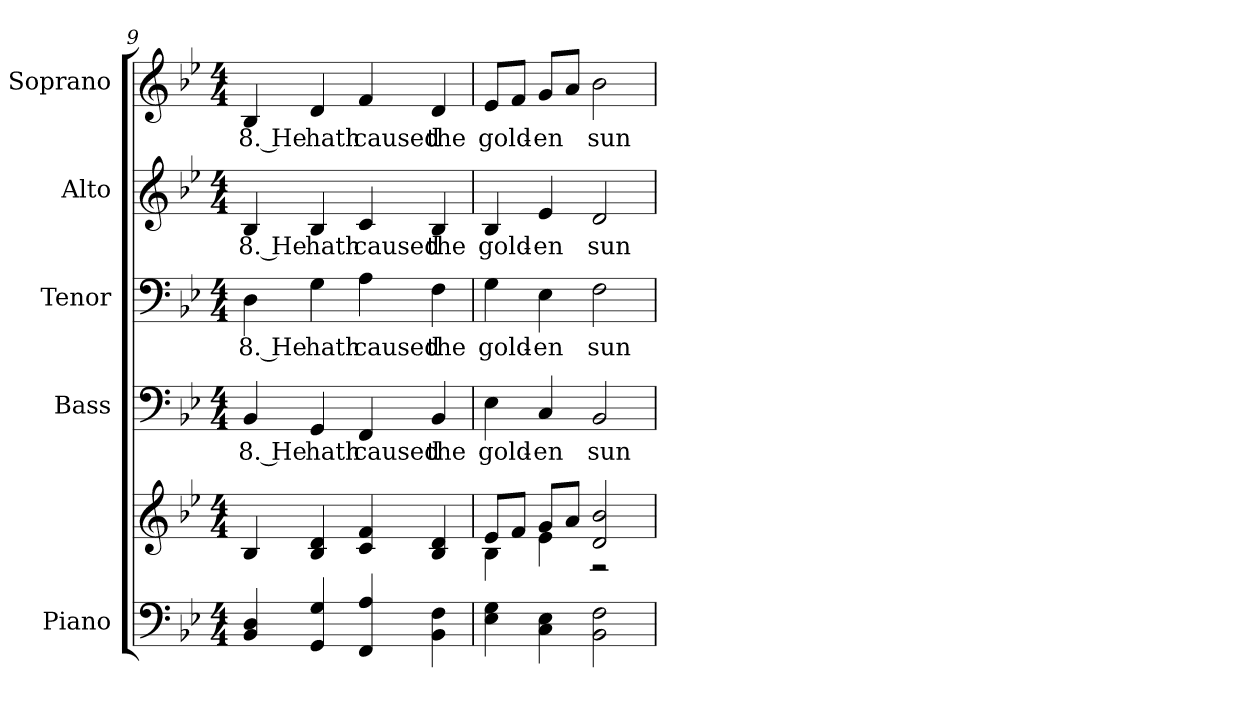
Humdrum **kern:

**kern	**kern	**kern	**text	**kern	**text	**kern	**text	**kern	**text
*part5	*part5	*part4	*part4	*part3	*part3	*part2	*part2	*part1	*part1
*staff6	*staff5	*staff4	*staff4	*staff3	*staff3	*staff2	*staff2	*staff1	*staff1
*I"Piano	*	*I"Bass	*	*I"Tenor	*	*I"Alto	*	*I"Soprano	*
*I'Pno.	*	*I'B.	*	*I'T.	*	*I'A.	*	*I'S.	*
!!LO:PB:g=z
*clefF4	*clefG2	*clefF4	*	*clefF4	*	*clefG2	*	*clefG2	*
*k[b-e-]	*k[b-e-]	*k[b-e-]	*	*k[b-e-]	*	*k[b-e-]	*	*k[b-e-]	*
*B-:	*B-:	*B-:	*	*B-:	*	*B-:	*	*B-:	*
*M4/4	*M4/4	*M4/4	*	*M4/4	*	*M4/4	*	*M4/4	*
=9	=9	=9	=9	=9	=9	=9	=9	=9	=9
!	!	!	!LO:LY:b:color=#000000	!	!	!	!	!	!
!	!	!	!	!	!LO:LY:b:color=#000000	!	!	!	!
!	!	!	!	!	!	!	!LO:LY:b:color=#000000	!	!
!	!	!	!	!	!	!	!	!	!LO:LY:b:color=#000000
4BB-i/ 4Di	4B-i/	4BB-i/	8. He	4Di\	8. He	4B-i/	8. He	4B-i/	8. He
!	!	!	!LO:LY:b:color=#000000	!	!	!	!	!	!
!	!	!	!	!	!LO:LY:b:color=#000000	!	!	!	!
!	!	!	!	!	!	!	!LO:LY:b:color=#000000	!	!
!	!	!	!	!	!	!	!	!	!LO:LY:b:color=#000000
4GGi/ 4Gi	4B-i/ 4di	4GGi/	hath	4Gi\	hath	4B-i/	hath	4di/	hath
!	!	!	!LO:LY:b:color=#000000	!	!	!	!	!	!
!	!	!	!	!	!LO:LY:b:color=#000000	!	!	!	!
!	!	!	!	!	!	!	!LO:LY:b:color=#000000	!	!
!	!	!	!	!	!	!	!	!	!LO:LY:b:color=#000000
4FFi/ 4Ai	4ci/ 4fi	4FFi/	caused	4Ai\	caused	4ci/	caused	4fi/	caused
!	!	!	!LO:LY:b:color=#000000	!	!	!	!	!	!
!	!	!	!	!	!LO:LY:b:color=#000000	!	!	!	!
!	!	!	!	!	!	!	!LO:LY:b:color=#000000	!	!
!	!	!	!	!	!	!	!	!	!LO:LY:b:color=#000000
4BB-i\ 4Fi	4B-i/ 4di	4BB-i/	the	4Fi\	the	4B-i/	the	4di/	the
=10	=10	=10	=10	=10	=10	=10	=10	=10	=10
*	*^	*	*	*	*	*	*	*	*
!	!	!	!	!LO:LY:b:color=#000000	!	!	!	!	!	!
!	!	!	!	!	!	!LO:LY:b:color=#000000	!	!	!	!
!	!	!	!	!	!	!	!	!LO:LY:b:color=#000000	!	!
!	!	!	!	!	!	!	!	!	!	!LO:LY:b:color=#000000
4E-i\ 4Gi	8e-i/L	4B-i\	4E-i\	gold-	4Gi\	gold-	4B-i/	gold-	8e-i/L	gold-
.	8fi/J	.	.	.	.	.	.	.	8fi/J	.
!	!	!	!	!LO:LY:b:color=#000000	!	!	!	!	!	!
!	!	!	!	!	!	!LO:LY:b:color=#000000	!	!	!	!
!	!	!	!	!	!	!	!	!LO:LY:b:color=#000000	!	!
!	!	!	!	!	!	!	!	!	!	!LO:LY:b:color=#000000
4Ci\ 4E-i	8gi/L	4e-i\	4Ci/	-en	4E-i\	-en	4e-i/	-en	8gi/L	-en
.	8ai/J	.	.	.	.	.	.	.	8ai/J	.
!	!	!	!	!LO:LY:b:color=#000000	!	!	!	!	!	!
!	!	!	!	!	!	!LO:LY:b:color=#000000	!	!	!	!
!	!	!	!	!	!	!	!	!LO:LY:b:color=#000000	!	!
!	!	!	!	!	!	!	!	!	!	!LO:LY:b:color=#000000
2BB-i\ 2Fi	2di/ 2b-i	2r	2BB-i/	sun	2Fi\	sun	2di/	sun	2b-i\	sun
*	*v	*v	*	*	*	*	*	*	*	*
=	=	=	=	=	=	=	=	=	=
*-	*-	*-	*-	*-	*-	*-	*-	*-	*-
